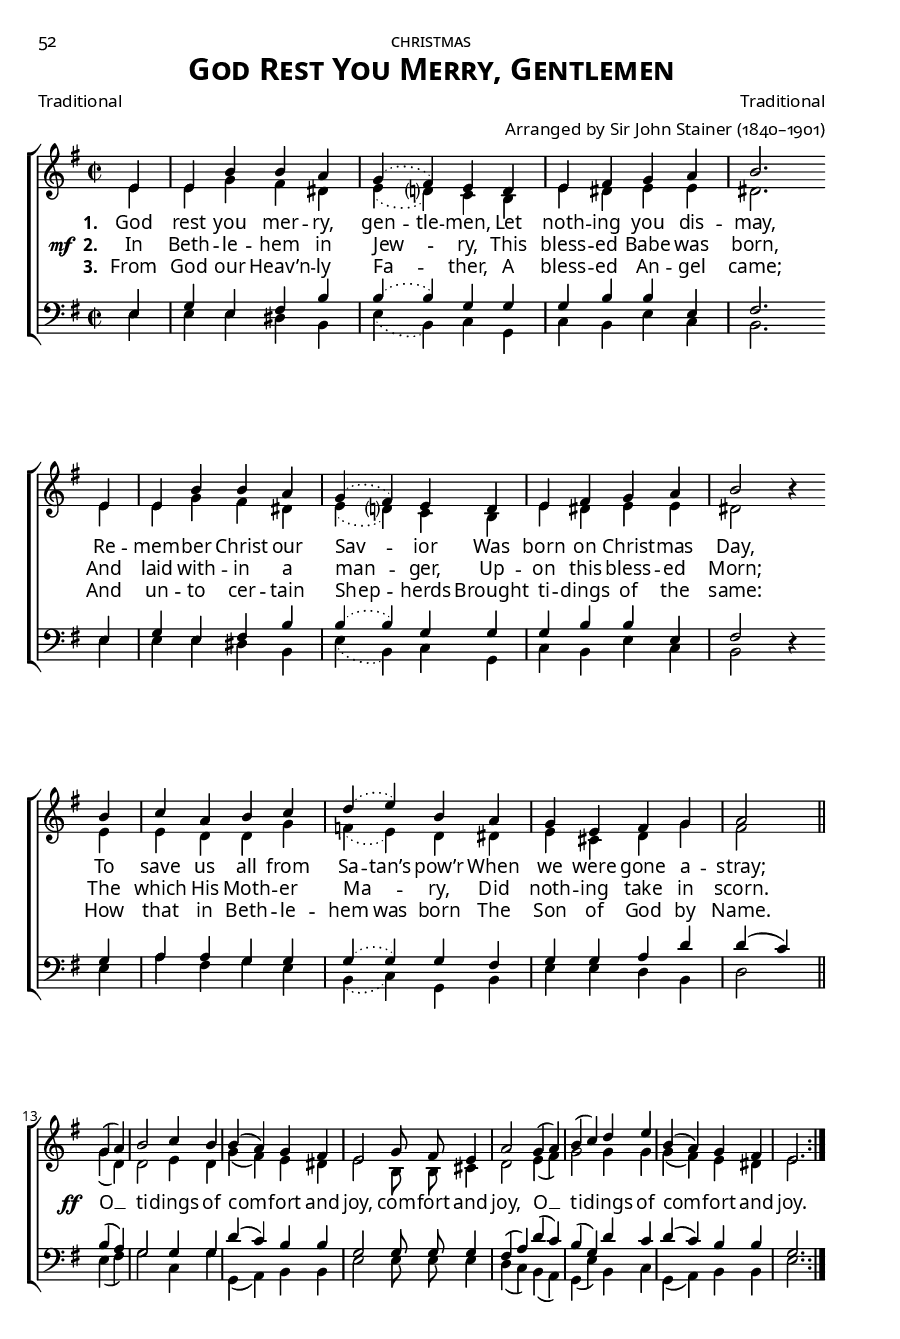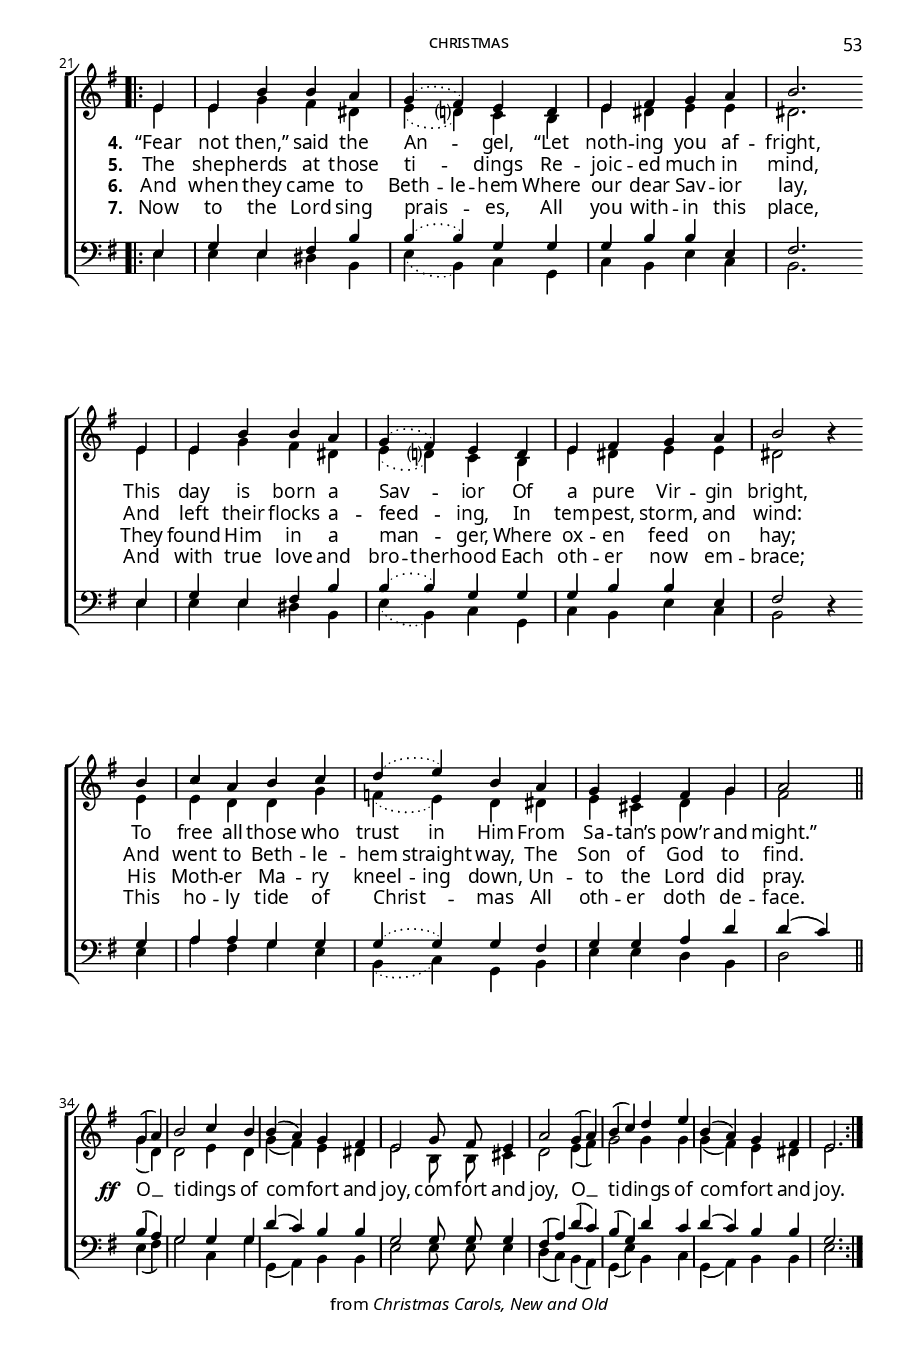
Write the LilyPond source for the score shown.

\version "2.14.2"
\include "util.ly"
\header {
  title = \markup{\override #'(font-name . "Garamond Premier Pro Semibold"){ \abs-fontsize #15 \smallCapsOldStyle"God Rest You Merry, Gentlemen"}}
  poet = \markup\oldStyleNum"Traditional"
  composer = \markup\oldStyleNum"Traditional"
  arranger = \markup\oldStyleNum"Arranged by Sir John Stainer (1840–1901)"
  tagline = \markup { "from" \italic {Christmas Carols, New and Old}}
}
\paper {
  paper-height = 9\in
  paper-width = 6\in
  indent = 0\in
  %system-system-spacing = #'((basic-distance . 10) (padding . 0))
  %system-system-spacing =
  %  #'((basic-distance . 0)
  %     (minimum-distance . 0)
  %     (padding . -5)
  %     (stretchability . 100))
  ragged-last-bottom = ##f
  ragged-bottom = ##f
  two-sided = ##t
  inner-margin = 0.5\in
  outer-margin = 0.25\in
  top-margin = 0.25\in
  bottom-margin = 0.25\in
  first-page-number = #052
  print-first-page-number = ##t
  headerLine = \markup{\override #'(font-name . "Garamond Premier Pro") \smallCapsOldStyle"christmas"}
  oddHeaderMarkup = \markup\fill-line{
     \override #'(font-name . "Garamond Premier Pro")\abs-fontsize #8.5
     \combine 
        \fill-line{"" \on-the-fly #print-page-number-check-first
        \oldStylePageNum""
        }
        \fill-line{\headerLine}
  }
  evenHeaderMarkup = \markup {
     \override #'(font-name . "Garamond Premier Pro")\abs-fontsize #8.5
     \combine
        \on-the-fly #print-page-number-check-first
        \oldStylePageNum""
        \fill-line{\headerLine}
  }
}
#(set-global-staff-size 15) \paper{ #(define fonts (make-pango-font-tree "GoudyOlSt BT" "Garamond Premier Pro" "Garamond Premier Pro" (/ 15 20))) }
global = {
  \key g \major
  \time 2/2
  \override DynamicLineSpanner #'staff-padding = #0.0
  \override DynamicLineSpanner #'Y-extent = #'(-1 . 1)
}

sopMusic = \relative c' {
  \repeat volta 2 {
    \partial 4 e4 |
    e b' b a |
    \slurDotted g( fis) e d |
    \slurSolid e fis g a |
    b2. \bar""\break e,4 |
    
    e b' b a |
    \slurDotted g( fis) e d |
    \slurSolid
    e fis g a |
    b2 b4\rest \bar""\break b |
    
    c a b c |
    \slurDotted d( e) b a |
    \slurSolid
    g e fis g |
    \partial 2 a2 \bar "||" \break
    
    \partial 2 g4( a) |
    b2 c4 b |
    b( a) g fis |
    e2 g8\noBeam fis e4 |
    a2 g4( a) |
    b( c) d e |
    b( a) g fis |
    \partial 4*3 e2. \break
  }
}
sopWords = \lyricmode {
  
}

altoMusic = \relative c' {
  e4 |
  e g fis dis |
  \slurDotted e( d?) c b |
  \slurSolid e dis e e |
  dis2. e4 |
  
  e g fis dis |
  \slurDotted e( d?) c b |
  \slurSolid
  e dis e e |
  dis2 s4 e |
  
  e d d g |
  \slurDotted f( e) d dis |
  \slurSolid
  e cis d g |
  fis2 |
  
  g4( d) |
  d2 e4 d |
  g( fis) e dis) |
  e2 b8\noBeam b cis4 |
  d2 e4( fis) |
  g2 g4 g |
  g( fis) e dis |
  e2.
}
altoWords = {
  \dropLyricsIX
  \lyricmode {
    \set stanza = #"1. "
    God rest you mer -- ry, \set ignoreMelismata = ##t
    gen -- tle -- men,
    \unset ignoreMelismata
    Let noth -- ing you dis -- may,
    Re -- mem -- ber Christ our Sav -- ior Was born on Christ -- mas Day,
    To save us all from
    \set ignoreMelismata = ##t
    Sa -- tan’s 
    \unset ignoreMelismata
    pow’r When we were gone a -- stray;
  }
  \set stanza = \markup\dynamic"ff  "
  \lyricmode {
    O __ ti -- dings of com -- fort and joy, com -- fort and joy, O __ ti -- dings of com -- fort and joy.
    
    
    \set stanza = #"4. "
    “Fear not then,” said the An -- gel, “Let noth -- ing you af -- fright,
    This day is born a Sav -- ior Of a pure Vir -- gin bright,
    \set ignoreMelismata = ##t
    To free all those who trust in Him From Sa -- tan’s pow’r and might.”
    \unset ignoreMelismata
  }
  \set stanza = \markup\dynamic"ff  "
  \lyricmode {
    O __ ti -- dings of com -- fort and joy, com -- fort and joy, O __ ti -- dings of com -- fort and joy.
  }
}
altoWordsII = {
  \dropLyricsIX
  \set stanza = \markup{\dynamic"  mf " "2. "}
  \lyricmode {
    In Beth -- le -- hem in Jew -- ry, This bless -- ed Babe was born,
    And laid with -- in a man -- ger, Up -- on this bless -- ed Morn;
    The which His Moth -- er Ma -- ry, Did noth -- ing take in scorn.
    
    \repeat unfold 20\skip1
    \set stanza = #"5. "
    The shep -- herds at those ti -- dings Re -- joic -- ed much in mind,
    And left their flocks a -- feed -- ing, In tem -- pest, storm, and wind:
    \set ignoreMelismata = ##t
    And went to Beth -- le -- hem straight way, The Son of God to find.
  }
}
altoWordsIII = \lyricmode {
  \dropLyricsIX
  \set stanza = #"3. "
  From God our Heav’n -- ly Fa -- ther, A bless -- ed An -- gel came;
  And un -- to cer -- tain Shep -- herds Brought ti -- dings of the same:
  \set ignoreMelismata = ##t
  How that in Beth -- le -- hem was born The Son of God by Name.
  
  \unset ignoreMelismata
  \repeat unfold 20\skip1
  \set stanza = #"6. "
  And when they came to \set ignoreMelismata = ##t
  Beth -- le -- hem
  \unset ignoreMelismata
  Where our dear Sav -- ior lay,
  They found Him in a man -- ger, Where ox -- en feed on hay;
  \set ignoreMelismata = ##t
  His Moth -- er Ma -- ry kneel -- ing down, Un -- to the Lord did pray.
}
altoWordsIV = \lyricmode {
  \repeat unfold 59\skip1
  \dropLyricsIX
  \set stanza = #"7. "
  Now to the Lord sing prais -- es,
  All you with -- in this place,
  And with true love and \set ignoreMelismata = ##t
  bro -- ther -- hood
  \unset ignoreMelismata
  Each oth -- er now em -- brace;
  This ho -- ly tide of Christ -- mas
  All oth -- er doth de -- face.
}
altoWordsV = \lyricmode {
}
altoWordsVI = \lyricmode {
}
altoWordsVII = \lyricmode {
}

tenorMusic = \relative c {
  e4 |
  g e fis b |
  \slurDotted b( b) g g |
  \slurSolid
  g b b e, |
  fis2. e4 |
  
  g e fis b |
  \slurDotted b( b) g g |
  \slurSolid
  g b b e, |
  fis2 s4 g |
  
  a a g g |
  \slurDotted g( g) g fis |
  \slurSolid
  g g a d |
  d( c) |
  
  b( a) |
  g2 g4 g |
  d'( c) b b |
  g2 g8\noBeam g g4 |
  fis( a) d( c) |
  b( g) d' c |
  d( c) b b |
  g2.
}
tenorWords = \lyricmode {

}

bassMusic = \relative c {
  e4 |
  e e dis b |
  \slurDotted e( b) c g |
  \slurSolid
  c b e c |
  b2. e4 |
  
  e e dis b |
  \slurDotted e( b) c g |
  \slurSolid
  c b e c |
  b2 d4\rest e |
  
  a fis g e |
  \slurDotted b( c) g b |
  \slurSolid
  e e d b |
  d2 |
  
  e4( fis) |
  g2 c,4 g' |
  g,( a) b b |
  e2 e8\noBeam e e4 |
  d( c) b( a) |
  g( e') b c |
  g( a) b b |
  e2.
}
bassWords = \lyricmode {

}

\score {
  <<
   \new ChoirStaff <<
%    \new Lyrics = sopranos \with { \override VerticalAxisGroup #'nonstaff-relatedstaff-spacing = #'((basic-distance . 1)) }
    \new Staff = women <<
      \new Voice = "sopranos" { \voiceOne << \global \repeat unfold 2 \sopMusic >> }
      \new Voice = "altos" { \voiceTwo << \global \repeat unfold 2 \altoMusic >> }
    >>
    \new Lyrics \with { alignAboveContext = #"women" \override VerticalAxisGroup #'nonstaff-relatedstaff-spacing = #'((basic-distance . 1))} \lyricsto "sopranos" \sopWords
    \new Lyrics = "altosVII"  \with { alignBelowContext = #"women" \override VerticalAxisGroup #'nonstaff-relatedstaff-spacing = #'((basic-distance . 1))} \lyricsto "altos" \altoWordsVII
    \new Lyrics = "altosVI"  \with { alignBelowContext = #"women" \override VerticalAxisGroup #'nonstaff-relatedstaff-spacing = #'((basic-distance . 1))} \lyricsto "altos" \altoWordsVI
    \new Lyrics = "altosV"  \with { alignBelowContext = #"women" \override VerticalAxisGroup #'nonstaff-relatedstaff-spacing = #'((basic-distance . 1))} \lyricsto "altos" \altoWordsV
    \new Lyrics = "altosIV"  \with { alignBelowContext = #"women" \override VerticalAxisGroup #'nonstaff-relatedstaff-spacing = #'((basic-distance . 1))} \lyricsto "altos" \altoWordsIV
    \new Lyrics = "altosIII"  \with { alignBelowContext = #"women" \override VerticalAxisGroup #'nonstaff-relatedstaff-spacing = #'((basic-distance . 1))} \lyricsto "altos" \altoWordsIII
    \new Lyrics = "altosII"  \with { alignBelowContext = #"women" \override VerticalAxisGroup #'nonstaff-relatedstaff-spacing = #'((basic-distance . 1))} \lyricsto "altos" \altoWordsII
    \new Lyrics = "altos"  \with { alignBelowContext = #"women" \override VerticalAxisGroup #'nonstaff-relatedstaff-spacing = #'((padding . -0.5)) } \lyricsto "altos" \altoWords
   \new Staff = men <<
      \clef bass
      \new Voice = "tenors" { \voiceOne << \global \repeat unfold 2 \tenorMusic >> }
      \new Voice = "basses" { \voiceTwo << \global \repeat unfold 2 \bassMusic >> }
    >>
    \new Lyrics \with { alignAboveContext = #"men" \override VerticalAxisGroup #'nonstaff-relatedstaff-spacing = #'((basic-distance . 1)) } \lyricsto "tenors" \tenorWords
    \new Lyrics \with { alignBelowContext = #"men" \override VerticalAxisGroup #'nonstaff-relatedstaff-spacing = #'((basic-distance . 1)) } \lyricsto "basses" \bassWords
  >>
%    \new PianoStaff << \new Staff { \new Voice { \pianoRH } } \new Staff { \clef "bass" \pianoLH } >>
  >>
  \layout {
    \context {
      \Score
      %\override SpacingSpanner #'base-shortest-duration = #(ly:make-moment 1 8)
      %\override SpacingSpanner #'common-shortest-duration = #(ly:make-moment 1 4)
    }
    \context {
      % Remove all empty staves
      % \Staff \RemoveEmptyStaves \override VerticalAxisGroup #'remove-first = ##t
    }
  }
  \midi {
    \tempo 4 = 90
    \set Staff.midiInstrument = "flute"
  
    \context {
      \Voice
      \remove "Dynamic_performer"
    }
  }
}
